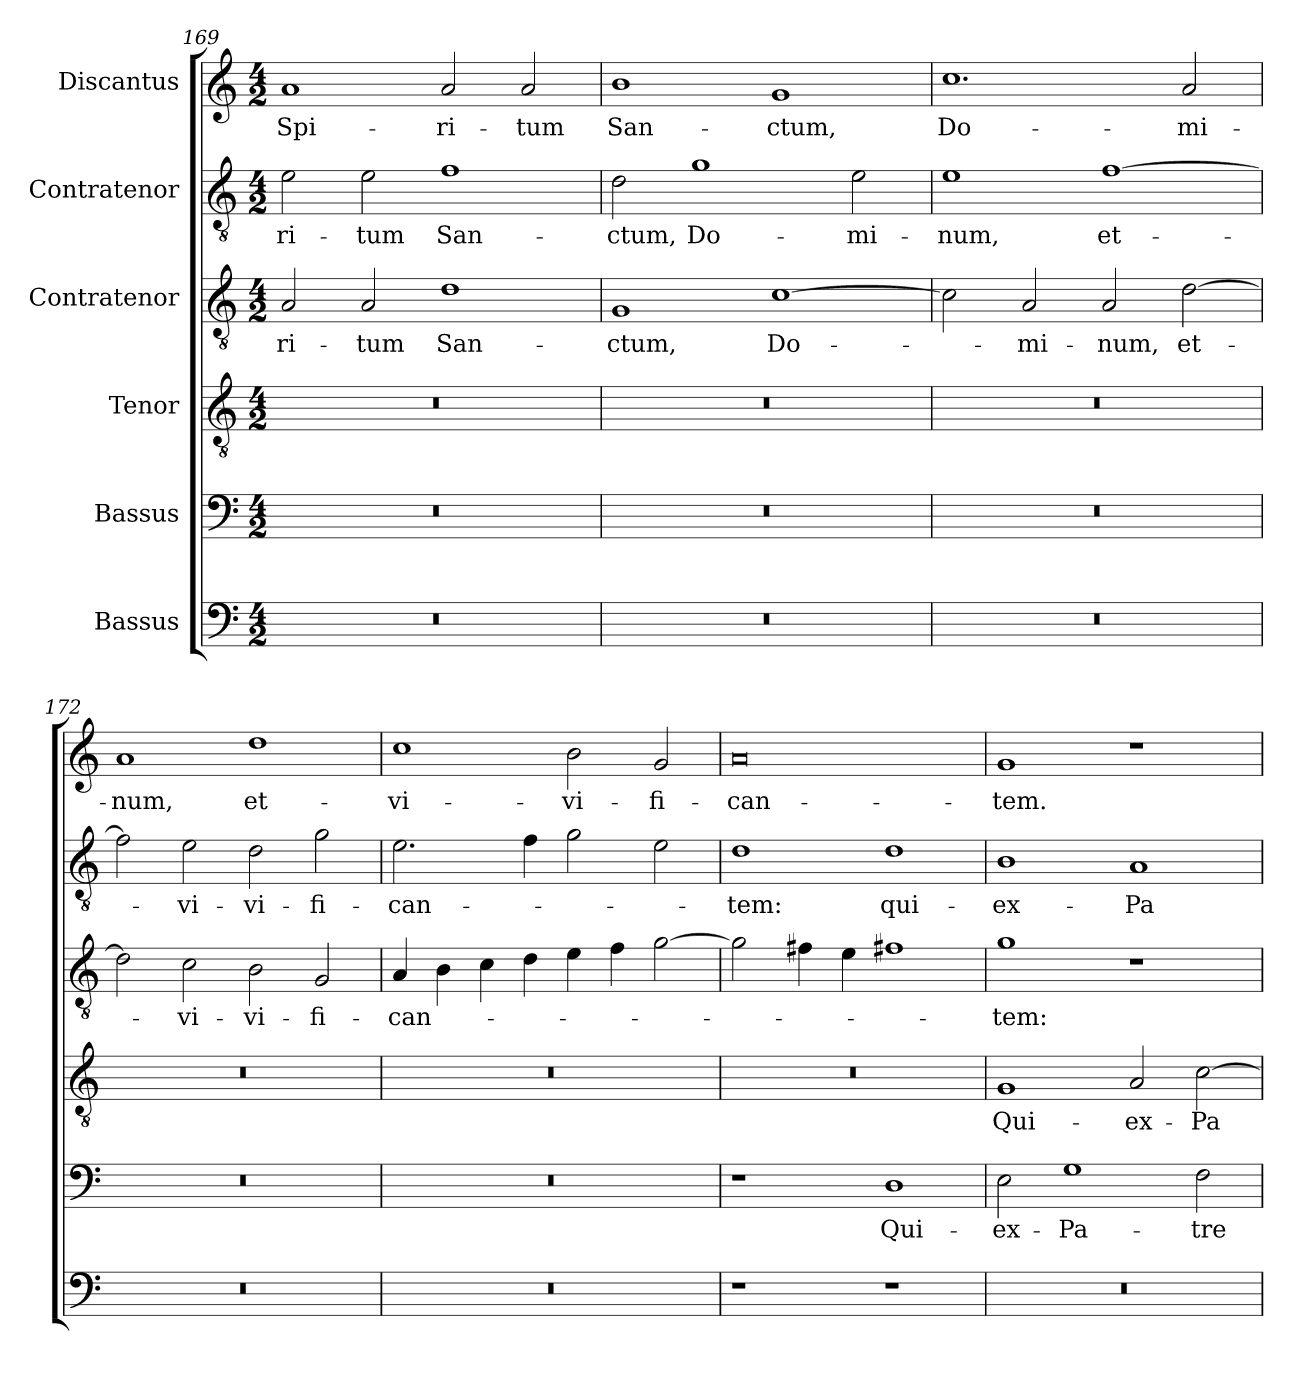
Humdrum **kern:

**kern	**kern	**text	**kern	**text	**kern	**text	**kern	**text	**kern	**text
*part6	*part5	*part5	*part4	*part4	*part3	*part3	*part2	*part2	*part1	*part1
*staff6	*staff5	*staff5	*staff4	*staff4	*staff3	*staff3	*staff2	*staff2	*staff1	*staff1
*I"Bassus	*I"Bassus	*	*I"Tenor	*	*I"Contratenor	*	*I"Contratenor	*	*I"Discantus	*
*clefF4	*clefF4	*	*clefGv2	*	*clefGv2	*	*clefGv2	*	*clefG2	*
*k[]	*k[]	*	*k[]	*	*k[]	*	*k[]	*	*k[]	*
*M4/2	*M4/2	*	*M4/2	*	*M4/2	*	*M4/2	*	*M4/2	*
=169	=169	=169	=169	=169	=169	=169	=169	=169	=169	=169
0r	0r	.	0r	.	2A/	-ri-	2e\	-ri-	1a/	Spi-
.	.	.	.	.	2A/	-tum	2e\	-tum	.	.
.	.	.	.	.	1d\	San-	1f\	San-	2a/	-ri-
.	.	.	.	.	.	.	.	.	2a/	-tum
=170	=170	=170	=170	=170	=170	=170	=170	=170	=170	=170
0r	0r	.	0r	.	1G/	-ctum,	2d\	-ctum,	1b\	San-
.	.	.	.	.	.	.	1g\	Do-	.	.
.	.	.	.	.	[1c\	Do-	.	.	1g/	-ctum,
.	.	.	.	.	.	.	2e\	-mi-	.	.
=171	=171	=171	=171	=171	=171	=171	=171	=171	=171	=171
0r	0r	.	0r	.	2c\]	.	1e\	-num,	1.cc\	Do-
.	.	.	.	.	2A/	-mi-	.	.	.	.
.	.	.	.	.	2A/	-num,	[1f\	et-	.	.
.	.	.	.	.	[2d\	et-	.	.	2a/	-mi-
=172	=172	=172	=172	=172	=172	=172	=172	=172	=172	=172
0r	0r	.	0r	.	2d\]	.	2f\]	.	1a/	-num,
.	.	.	.	.	2c\	vi-	2e\	vi-	.	.
.	.	.	.	.	2B\	-vi-	2d\	-vi-	1dd\	et-
.	.	.	.	.	2G/	-fi-	2g\	-fi-	.	.
=173	=173	=173	=173	=173	=173	=173	=173	=173	=173	=173
0r	0r	.	0r	.	4A/	-can-	2.e\	-can-	1cc\	vi-
.	.	.	.	.	4B\	.	.	.	.	.
.	.	.	.	.	4c\	.	.	.	.	.
.	.	.	.	.	4d\	.	4f\	.	.	.
.	.	.	.	.	4e\	.	2g\	.	2b\	-vi-
.	.	.	.	.	4f\	.	.	.	.	.
.	.	.	.	.	[2g\	.	2e\	.	2g/	-fi-
=174	=174	=174	=174	=174	=174	=174	=174	=174	=174	=174
1r	1r	.	0r	.	2g\]	.	1d\	-tem:	0a/	-can-
.	.	.	.	.	4f#X\	.	.	.	.	.
.	.	.	.	.	4e\	.	.	.	.	.
1r	1D\	Qui-	.	.	1f#X\	.	1d\	qui-	.	.
=175	=175	=175	=175	=175	=175	=175	=175	=175	=175	=175
0r	2E\	ex-	1G/	Qui-	1g\	-tem:	1B\	ex-	1g/	-tem.
.	1G\	Pa-	.	.	.	.	.	.	.	.
.	.	.	2A/	ex-	1r	.	1A/	Pa-	1r	.
.	2F\	-tre	[2c\	Pa-	.	.	.	.	.	.
=	=	=	=	=	=	=	=	=	=	=
*-	*-	*-	*-	*-	*-	*-	*-	*-	*-	*-
